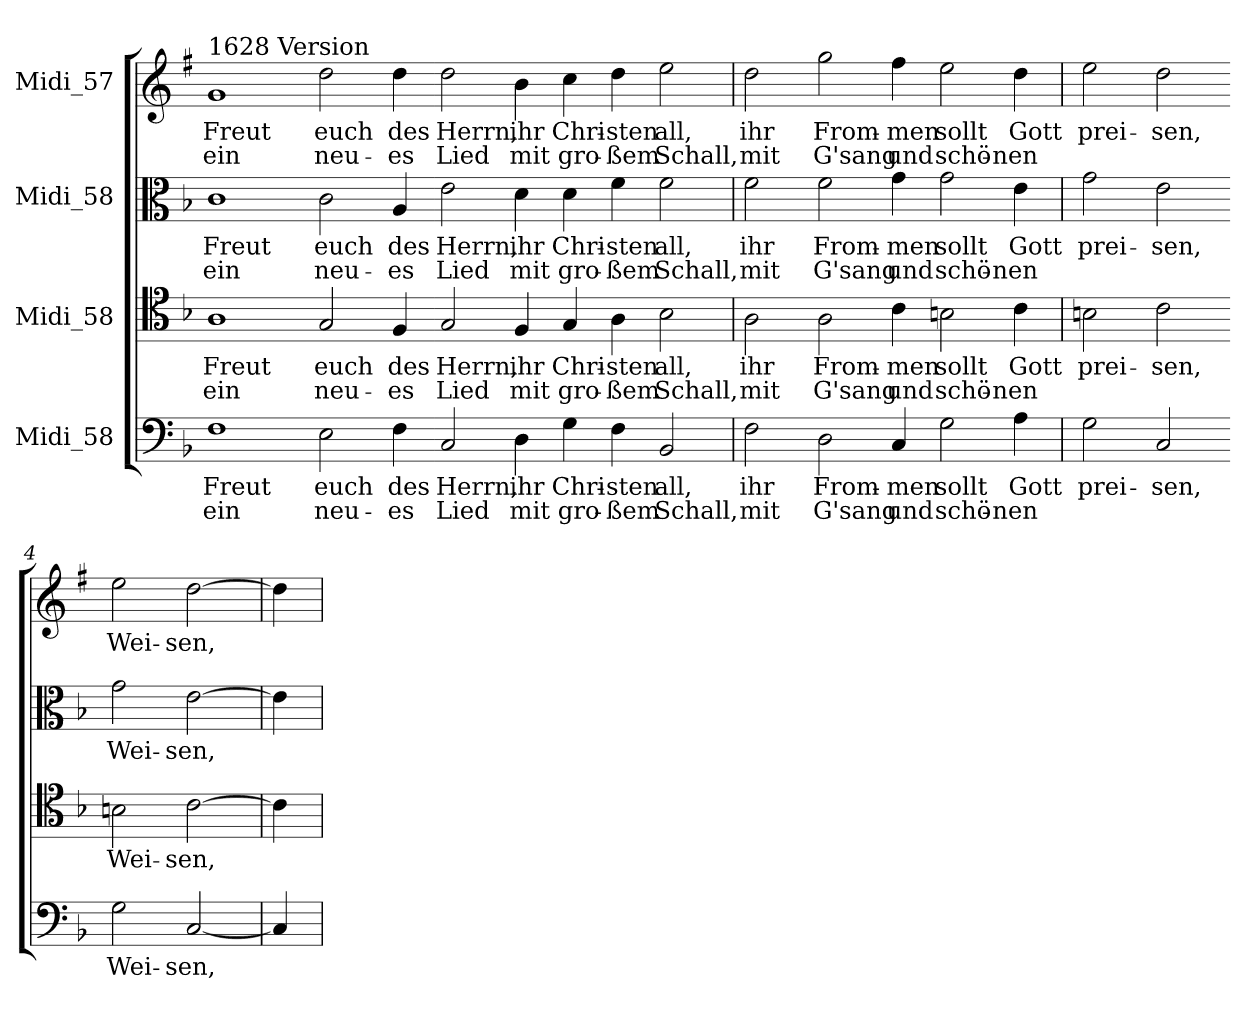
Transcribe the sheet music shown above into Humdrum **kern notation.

**kern	**text	**text	**kern	**text	**text	**kern	**text	**text	**kern	**text	**text
*part4	*part4	*part4	*part3	*part3	*part3	*part2	*part2	*part2	*part1	*part1	*part1
*staff4	*staff4	*staff4	*staff3	*staff3	*staff3	*staff2	*staff2	*staff2	*staff1	*staff1	*staff1
*I"Midi_58	*	*	*I"Midi_58	*	*	*I"Midi_58	*	*	*I"Midi_57	*	*
*clefF4	*	*	*clefC4	*	*	*clefC3	*	*	*clefG2	*	*
*	*	*	*	*	*	*	*	*	*ITrd1c2	*	*
*k[b-]	*	*	*k[b-]	*	*	*k[b-]	*	*	*k[b-]	*	*
*F:	*	*	*F:	*	*	*F:	*	*	*F:	*	*
=1	=1	=1	=1	=1	=1	=1	=1	=1	=1	=1	=1
!	!	!	!	!	!	!	!	!	!LO:TX:a:t=1628 Version	!	!
!	!LO:LY:b	!LO:LY:b	!	!LO:LY:b	!LO:LY:b	!	!LO:LY:b	!LO:LY:b	!	!LO:LY:b	!LO:LY:b
1F	Freut	ein	1A	Freut	ein	1c	Freut	ein	1f	Freut	ein
!	!LO:LY:b	!LO:LY:b	!	!LO:LY:b	!LO:LY:b	!	!LO:LY:b	!LO:LY:b	!	!LO:LY:b	!LO:LY:b
2E	euch	neu-	2G	euch	neu-	2c	euch	neu-	2cc	euch	neu-
!	!LO:LY:b	!LO:LY:b	!	!LO:LY:b	!LO:LY:b	!	!LO:LY:b	!LO:LY:b	!	!LO:LY:b	!LO:LY:b
4F	-des	es	4F	-des	es	4A	-des	es	4cc	-des	es
!	!LO:LY:b	!LO:LY:b	!	!LO:LY:b	!LO:LY:b	!	!LO:LY:b	!LO:LY:b	!	!LO:LY:b	!LO:LY:b
2C	Herrn,	Lied	2G	Herrn,	Lied	2e	Herrn,	Lied	2cc	Herrn,	Lied
!	!LO:LY:b	!LO:LY:b	!	!LO:LY:b	!LO:LY:b	!	!LO:LY:b	!LO:LY:b	!	!LO:LY:b	!LO:LY:b
4D	ihr	mit	4F	ihr	mit	4d	ihr	mit	4a	ihr	mit
!	!LO:LY:b	!LO:LY:b	!	!LO:LY:b	!LO:LY:b	!	!LO:LY:b	!LO:LY:b	!	!LO:LY:b	!LO:LY:b
4G	Chri-	-gro-	4G	Chri-	-gro-	4d	Chri-	-gro-	4b-	Chri-	-gro-
!	!LO:LY:b	!LO:LY:b	!	!LO:LY:b	!LO:LY:b	!	!LO:LY:b	!LO:LY:b	!	!LO:LY:b	!LO:LY:b
4F	-sten	ßem	4A	-sten	ßem	4f	-sten	ßem	4cc	-sten	ßem
!	!LO:LY:b	!LO:LY:b	!	!LO:LY:b	!LO:LY:b	!	!LO:LY:b	!LO:LY:b	!	!LO:LY:b	!LO:LY:b
2BB-	all,	Schall,	2B-	all,	Schall,	2f	all,	Schall,	2dd	all,	Schall,
=2	=2	=2	=2	=2	=2	=2	=2	=2	=2	=2	=2
!	!LO:LY:b	!LO:LY:b	!	!LO:LY:b	!LO:LY:b	!	!LO:LY:b	!LO:LY:b	!	!LO:LY:b	!LO:LY:b
2F	ihr	mit	2A	ihr	mit	2f	ihr	mit	2cc	ihr	mit
!	!LO:LY:b	!LO:LY:b	!	!LO:LY:b	!LO:LY:b	!	!LO:LY:b	!LO:LY:b	!	!LO:LY:b	!LO:LY:b
2D	From-	-G'sang	2A	From-	-G'sang	2f	From-	-G'sang	2ff	From-	-G'sang
!	!LO:LY:b	!LO:LY:b	!	!LO:LY:b	!LO:LY:b	!	!LO:LY:b	!LO:LY:b	!	!LO:LY:b	!LO:LY:b
4C	men	und	4c	men	und	4g	men	und	4ee	men	und
!	!LO:LY:b	!LO:LY:b	!	!LO:LY:b	!LO:LY:b	!	!LO:LY:b	!LO:LY:b	!	!LO:LY:b	!LO:LY:b
2G	sollt	schö-	2Bn	sollt	schö-	2g	sollt	schö-	2dd	sollt	schö-
!	!LO:LY:b	!LO:LY:b	!	!LO:LY:b	!LO:LY:b	!	!LO:LY:b	!LO:LY:b	!	!LO:LY:b	!LO:LY:b
4A	-Gott	nen	4c	-Gott	nen	4e	-Gott	nen	4cc	-Gott	nen
=3	=3	=3	=3	=3	=3	=3	=3	=3	=3	=3	=3
!	!LO:LY:b	!	!	!LO:LY:b	!	!	!LO:LY:b	!	!	!LO:LY:b	!
2G	prei-	.	2Bn	prei-	.	2g	prei-	.	2dd	prei-	.
!	!LO:LY:b	!	!	!LO:LY:b	!	!	!LO:LY:b	!	!	!LO:LY:b	!
2C	-sen,	.	2c	-sen,	.	2e	-sen,	.	2cc	-sen,	.
!!LO:LB:g=z
=4-	=4-	=4-	=4-	=4-	=4-	=4-	=4-	=4-	=4-	=4-	=4-
!	!LO:LY:b	!	!	!LO:LY:b	!	!	!LO:LY:b	!	!	!LO:LY:b	!
2G	Wei-	.	2Bn	Wei-	.	2g	Wei-	.	2dd	Wei-	.
!	!LO:LY:b	!	!	!LO:LY:b	!	!	!LO:LY:b	!	!	!LO:LY:b	!
[2C	-sen,	.	[2c	-sen,	.	[2e	-sen,	.	[2cc	-sen,	.
=5	=5	=5	=5	=5	=5	=5	=5	=5	=5	=5	=5
4C]	.	.	4c]	.	.	4e]	.	.	4cc]	.	.
=	=	=	=	=	=	=	=	=	=	=	=
*-	*-	*-	*-	*-	*-	*-	*-	*-	*-	*-	*-
